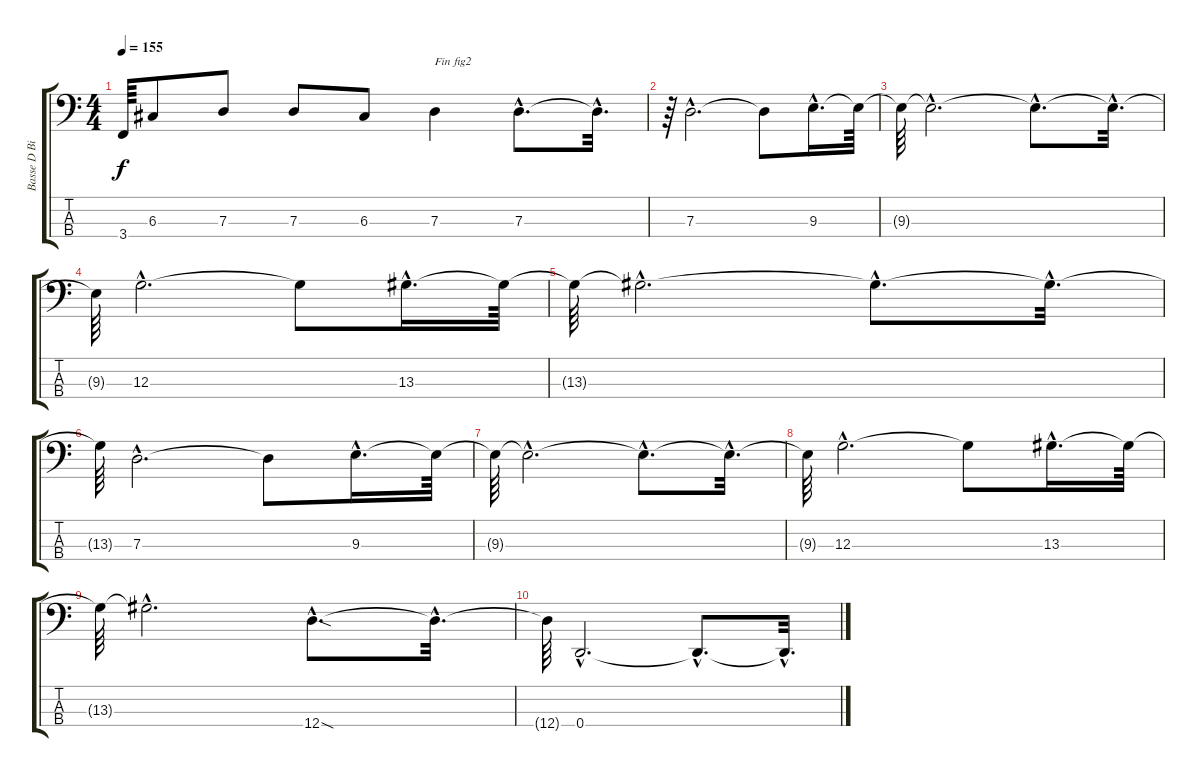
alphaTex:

\track ("Basse D Bis" "Basse D Bi") {instrument synthbass2}
\staff {score tabs}
\tuning (F2 C2 G1 D1) {hide}
\ts (4 4)
\tempo 155
\clef f4
\ks c
3.4{t}.64{dy f} 6.3.8 7.3.8 7.3.8 6.3.8 7.3.4{txt "Fin fig2"} 7.3{hac}.8{d} 7.3{hac t}.32{d} |
r.64 7.3{hac}.2{d} 7.3{t}.8 9.3{hac}.16{d} 9.3{t}.64 |
9.3{t}.64 9.3{hac t}.2{d} 9.3{hac t}.8{d} 9.3{hac t}.32{d} |
9.3{t}.64 12.3{hac}.2{d} 12.3{t}.8 13.3{hac}.16{d} 13.3{t}.64 |
13.3{t}.64 13.3{hac t}.2{d} 13.3{hac t}.8{d} 13.3{hac t}.32{d} |
13.3{t}.64 7.3{hac}.2{d} 7.3{t}.8 9.3{hac}.16{d} 9.3{t}.64 |
9.3{t}.64 9.3{hac t}.2{d} 9.3{hac t}.8{d} 9.3{hac t}.32{d} |
9.3{t}.64 12.3{hac}.2{d} 12.3{t}.8 13.3{hac}.16{d} 13.3{t}.64 |
13.3{t}.64 13.3{hac t}.2{d} 12.4{sod hac}.8{d} 12.4{hac t}.32{d} |
12.4{t}.64 0.4{hac}.2{d} 0.4{hac t}.8{d} 0.4{hac t}.32{d}
